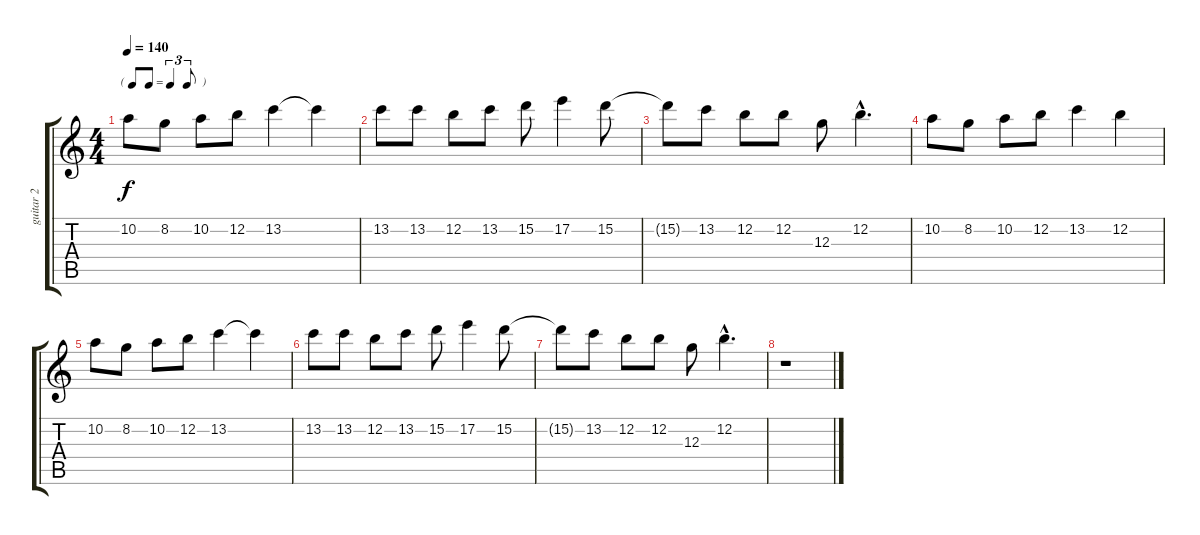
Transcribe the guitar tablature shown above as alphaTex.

\track ("guitar 2" "guitar 2") {instrument banjo}
\staff {score tabs}
\tuning (E4 B3 G3 D3 A2 E2) {hide}
\displaytranspose 12
\ts (4 4)
\tf triplet8th
\tempo 140
\clef g2
\ks c
10.2.8{dy f} 8.2.8 10.2.8 12.2.8 13.2.4 13.2{t}.4 |
13.2.8 13.2.8 12.2.8 13.2.8 15.2.8 17.2.4 15.2.8 |
15.2{t}.8 13.2.8 12.2.8 12.2.8 12.3.8 12.2{hac}.4{d} |
10.2.8 8.2.8 10.2.8 12.2.8 13.2.4 12.2.4 |
10.2.8 8.2.8 10.2.8 12.2.8 13.2.4 13.2{t}.4 |
13.2.8 13.2.8 12.2.8 13.2.8 15.2.8 17.2.4 15.2.8 |
15.2{t}.8 13.2.8 12.2.8 12.2.8 12.3.8 12.2{hac}.4{d} |
r.1
